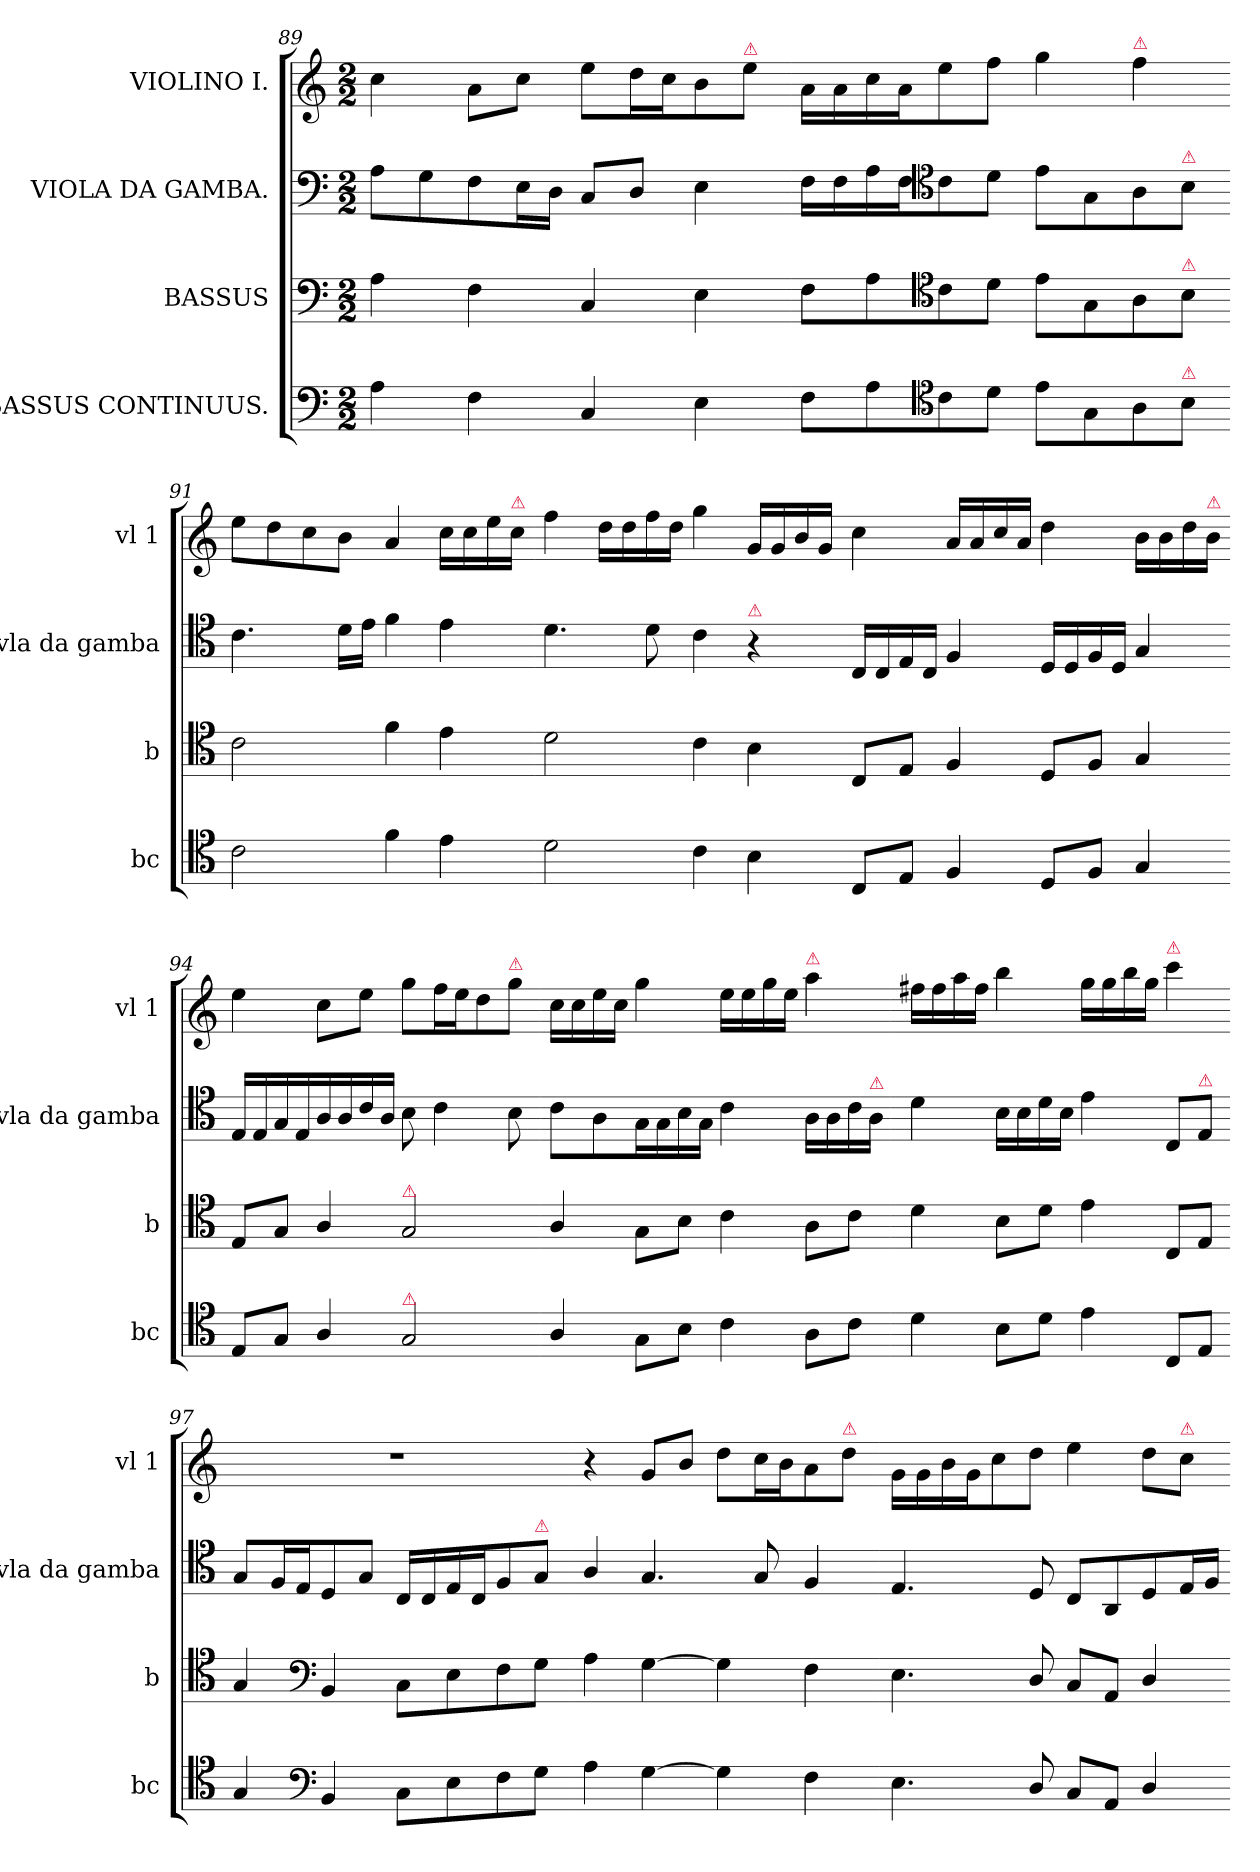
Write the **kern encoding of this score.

**kern	**kern	**kern	**kern
*part4	*part3	*part2	*part1
*staff4	*staff3	*staff2	*staff1
*I"BASSUS CONTINUUS.	*I"BASSUS	*I"VIOLA DA GAMBA.	*I"VIOLINO I.
*I'bc	*I'b	*I'vla da gamba	*I'vl 1
*clefF4	*clefF4	*clefF4	*clefG2
*k[]	*k[]	*k[]	*k[]
*a:	*a:	*a:	*a:
*M2/2	*M2/2	*M2/2	*M2/2
=89	=89	=89	=89
4A\	4A\	8A\L	4cc\
.	.	8G\	.
4F\	4F\	8F\	8a\L
.	.	16E\L	8cc\J
.	.	16D\JJ	.
4C/	4C/	8C/L	8ee\L
.	.	8D/J	16dd\L
.	.	.	16cc\J
4E\	4E\	4E\	8b\
!	!	!	!LO:TX:a:color=crimson:t=⚠
.	.	.	8ee\J
=90-	=90-	=90-	=90-
8F\L	8F\L	16F\LL	16a\LL
.	.	16F\	16a\
8A\	8A\	16A\	16cc\
.	.	16F\J	16a\J
*clefC4	*clefC4	*clefC4	*
8c\	8c\	8c\	8ee\
8d\J	8d\J	8d\J	8ff\J
8e\L	8e\L	8e\L	4gg\
8G\	8G\	8G\	.
!	!	!	!LO:TX:a:color=crimson:t=⚠
8A\	8A\	8A\	4ff\
!	!	!LO:TX:a:color=crimson:t=⚠	!
!	!LO:TX:a:color=crimson:t=⚠	!	!
!LO:TX:a:color=crimson:t=⚠	!	!	!
8B\J	8B\J	8B\J	.
=91-	=91-	=91-	=91-
2c\	2c\	4.c\	8ee\L
.	.	.	8dd\
.	.	.	8cc\
.	.	16d\LL	8b\J
.	.	16e\JJ	.
4f\	4f\	4f\	4a/
4e\	4e\	4e\	16cc\LL
.	.	.	16cc\
.	.	.	16ee\
!	!	!	!LO:TX:a:color=crimson:t=⚠
.	.	.	16cc\JJ
=92-	=92-	=92-	=92-
2d\	2d\	4.d\	4ff\
.	.	.	16dd\LL
.	.	.	16dd\
.	.	8d\	16ff\
.	.	.	16dd\JJ
4c\	4c\	4c\	4gg\
!	!	!LO:TX:a:color=crimson:t=⚠	!
4B\	4B\	4r	16g/LL
.	.	.	16g/
.	.	.	16b/
.	.	.	16g/JJ
=93-	=93-	=93-	=93-
8C/L	8C/L	16C/LL	4cc\
.	.	16C/	.
8E/J	8E/J	16E/	.
.	.	16C/JJ	.
4F/	4F/	4F/	16a/LL
.	.	.	16a/
.	.	.	16cc/
.	.	.	16a/JJ
8D/L	8D/L	16D/LL	4dd\
.	.	16D/	.
8F/J	8F/J	16F/	.
.	.	16D/JJ	.
4G/	4G/	4G/	16b\LL
.	.	.	16b\
.	.	.	16dd\
!	!	!	!LO:TX:a:color=crimson:t=⚠
.	.	.	16b\JJ
=94-	=94-	=94-	=94-
8E/L	8E/L	16E/LL	4ee\
.	.	16E/	.
8G/J	8G/J	16G/	.
.	.	16E/	.
4A/	4A/	16A/	8cc\L
.	.	16A/	.
.	.	16c/	8ee\J
.	.	16A/JJ	.
!	!LO:TX:a:color=crimson:t=⚠	!	!
!LO:TX:a:color=crimson:t=⚠	!	!	!
2G/	2G/	8B\	8gg\L
.	.	4c\	16ff\L
.	.	.	16ee\J
.	.	.	8dd\
!	!	!	!LO:TX:a:color=crimson:t=⚠
.	.	8B\	8gg\J
=95-	=95-	=95-	=95-
4A/	4A/	8c\L	16cc\LL
.	.	.	16cc\
.	.	8A\	16ee\
.	.	.	16cc\JJ
8G\L	8G\L	16G\L	4gg\
.	.	16G\	.
8B\J	8B\J	16B\	.
.	.	16G\JJ	.
4c\	4c\	4c\	16ee\LL
.	.	.	16ee\
.	.	.	16gg\
.	.	.	16ee\JJ
!	!	!	!LO:TX:a:color=crimson:t=⚠
8A\L	8A\L	16A\LL	4aa\
.	.	16A\	.
8c\J	8c\J	16c\	.
!	!	!LO:TX:a:color=crimson:t=⚠	!
.	.	16A\JJ	.
=96-	=96-	=96-	=96-
4d\	4d\	4d\	16ff#X\LL
.	.	.	16ff#\
.	.	.	16aa\
.	.	.	16ff#\JJ
8B\L	8B\L	16B\LL	4bb\
.	.	16B\	.
8d\J	8d\J	16d\	.
.	.	16B\JJ	.
4e\	4e\	4e\	16gg\LL
.	.	.	16gg\
.	.	.	16bb\
.	.	.	16gg\JJ
!	!	!	!LO:TX:a:color=crimson:t=⚠
8C/L	8C/L	8C/L	4ccc\
!	!	!LO:TX:a:color=crimson:t=⚠	!
8E/J	8E/J	8E/J	.
=97-	=97-	=97-	=97-
4G/	4G/	8G/L	1r
.	.	16F/L	.
.	.	16E/J	.
*clefF4	*clefF4	*	*
4BB/	4BB/	8D/	.
.	.	8G/J	.
8C\L	8C\L	16C/LL	.
.	.	16C/	.
8E\	8E\	16E/	.
.	.	16C/J	.
8F\	8F\	8F/	.
!	!	!LO:TX:a:color=crimson:t=⚠	!
8G\J	8G\J	8G/J	.
=98-	=98-	=98-	=98-
4A\	4A\	4A/	4r
[4G\	[4G\	4.G/	8g/L
.	.	.	8b/J
4G\]	4G\]	.	8dd\L
.	.	8G/	16cc\L
.	.	.	16b\J
4F\	4F\	4F/	8a\
!	!	!	!LO:TX:a:color=crimson:t=⚠
.	.	.	8dd\J
=99-	=99-	=99-	=99-
4.E\	4.E\	4.E/	16g\LL
.	.	.	16g\
.	.	.	16b\
.	.	.	16g\J
.	.	.	8cc\
8D/	8D/	8D/	8dd\J
8C/L	8C/L	8C/L	4ee\
8AA/J	8AA/J	8AA/	.
4D/	4D/	8D/	8dd\L
!	!	!	!LO:TX:a:color=crimson:t=⚠
.	.	16E/L	8cc\J
.	.	16F/JJ	.
=-	=-	=-	=-
*-	*-	*-	*-
